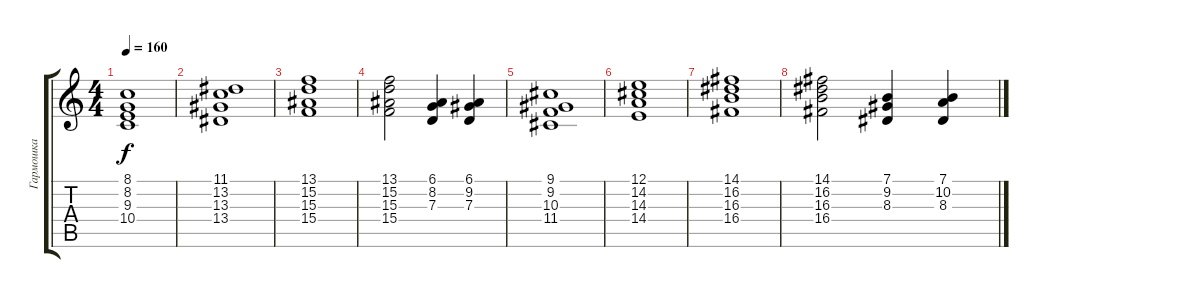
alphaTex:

\track ("Гармошка" "Гармошка") {instrument accordion}
\staff {score tabs}
\tuning (E4 B3 G3 D3 A2 E2) {hide}
\ts (4 4)
\tempo 160
\clef g2
\ks c
(8.1 8.2 9.3 10.4).1{dy f} |
(11.1 13.2 13.3 13.4).1 |
(13.1 15.2 15.3 15.4).1 |
(13.1 15.2 15.3 15.4).2 (6.1 8.2 7.3).4 (6.1 9.2 7.3).4 |
(9.1 9.2 10.3 11.4).1 |
(12.1 14.2 14.3 14.4).1 |
(14.1 16.2 16.3 16.4).1 |
(14.1 16.2 16.3 16.4).2 (7.1 9.2 8.3).4 (7.1 10.2 8.3).4
